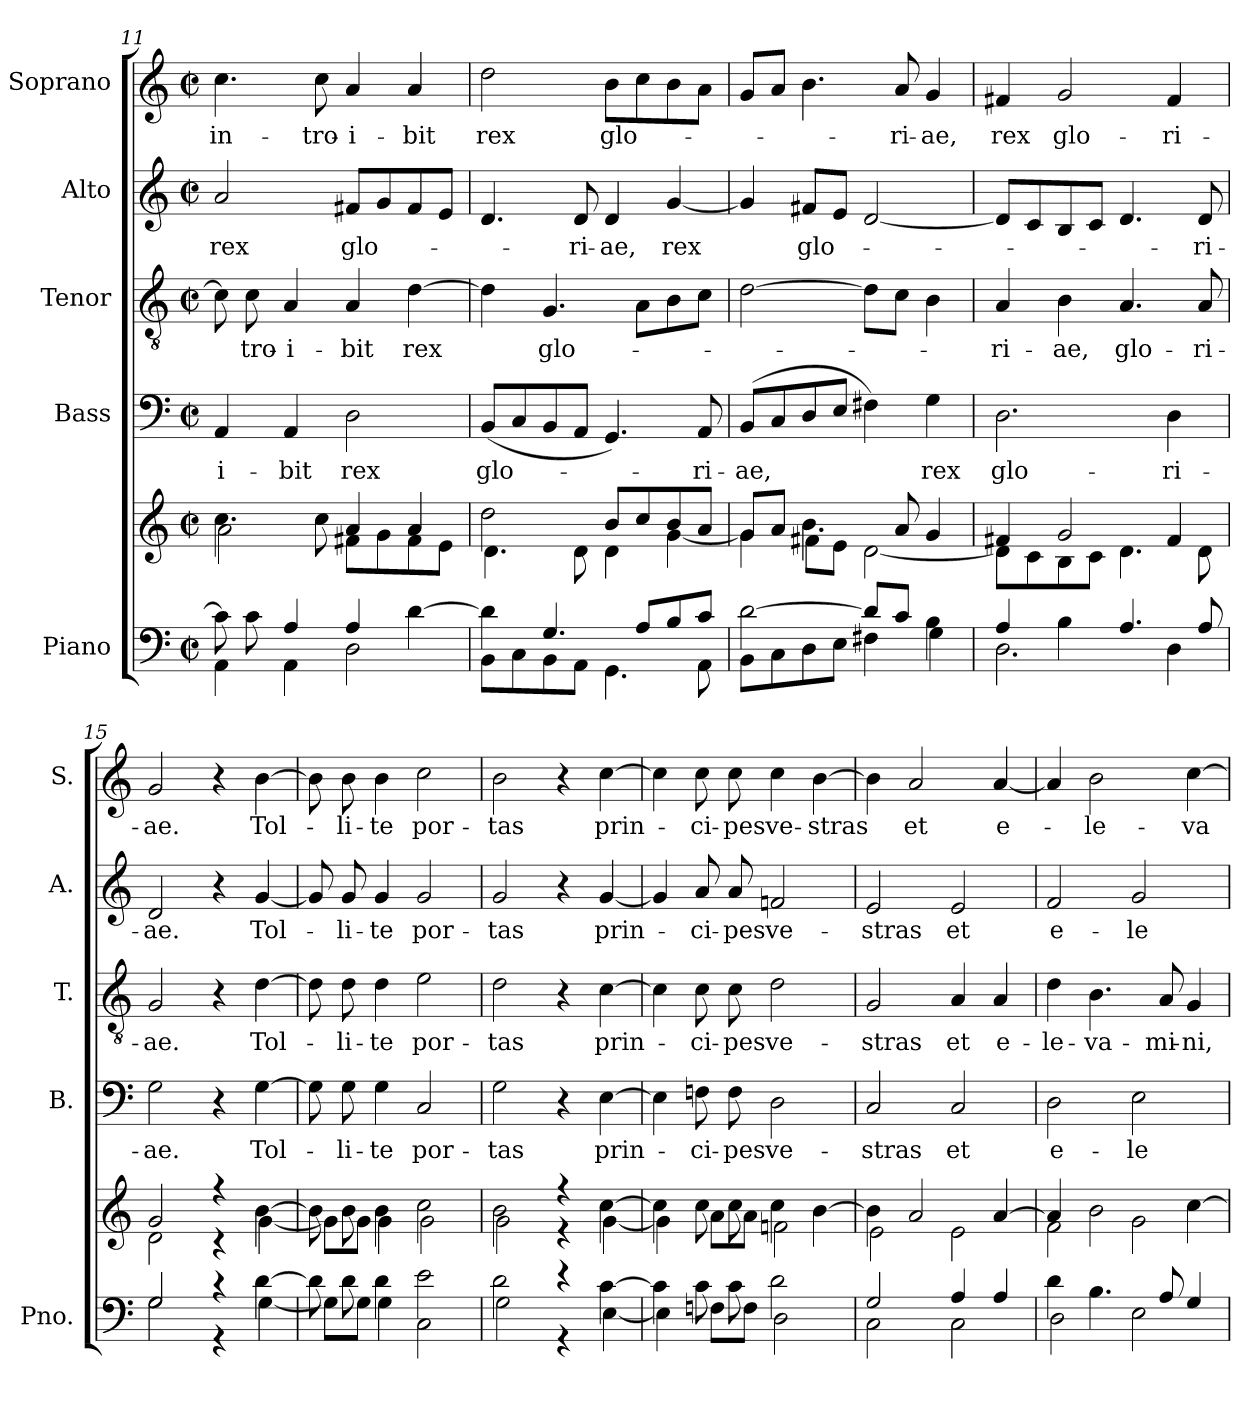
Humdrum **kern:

**kern	**kern	**kern	**text	**kern	**text	**kern	**text	**kern	**text
*part5	*part5	*part4	*part4	*part3	*part3	*part2	*part2	*part1	*part1
*staff6	*staff5	*staff4	*staff4	*staff3	*staff3	*staff2	*staff2	*staff1	*staff1
*I"Piano	*	*I"Bass	*	*I"Tenor	*	*I"Alto	*	*I"Soprano	*
*I'Pno.	*	*I'B.	*	*I'T.	*	*I'A.	*	*I'S.	*
*clefF4	*clefG2	*clefF4	*	*clefGv2	*	*clefG2	*	*clefG2	*
*k[]	*k[]	*k[]	*	*k[]	*	*k[]	*	*k[]	*
*M2/2	*M2/2	*M2/2	*	*M2/2	*	*M2/2	*	*M2/2	*
*met(c|)	*met(c|)	*met(c|)	*	*met(c|)	*	*met(c|)	*	*met(c|)	*
=11	=11	=11	=11	=11	=11	=11	=11	=11	=11
*^	*^	*	*	*	*	*	*	*	*
!	!	!	!	!	!LO:LY:b	!	!	!	!LO:LY:b	!	!LO:LY:b
8c\]	4AA\	4.cc\	2a\	4AA/	-i-	8c\]	.	2a/	rex	4.cc\	in-
!	!	!	!	!	!	!	!LO:LY:b	!	!	!	!
8c\	.	.	.	.	.	8c\	-tro-	.	.	.	.
!	!	!	!	!	!LO:LY:b	!	!LO:LY:b	!	!	!	!
4A/	4AA\	.	.	4AA/	-bit	4A/	-i-	.	.	.	.
!	!	!	!	!	!	!	!	!	!	!	!LO:LY:b
.	.	8cc\	.	.	.	.	.	.	.	8cc\	-tro-
!	!	!	!	!	!LO:LY:b	!	!LO:LY:b	!	!LO:LY:b	!	!LO:LY:b
4A/	2D\	4a/	8f#X\L	2D\	rex	4A/	-bit	8f#X/L	glo-	4a/	-i-
.	.	.	8g\	.	.	.	.	8g/	.	.	.
!	!	!	!	!	!	!	!LO:LY:b	!	!	!	!LO:LY:b
[4d\	.	4a/	8f#\	.	.	[4d\	rex	8f#/	.	4a/	-bit
.	.	.	8e\J	.	.	.	.	8e/J	.	.	.
=12	=12	=12	=12	=12	=12	=12	=12	=12	=12	=12	=12
!	!	!	!	!	!LO:LY:b	!	!	!	!	!	!LO:LY:b
4d\]	8BB\L	2dd\	4.d\	(<8BB/L	glo-	4d\]	.	4.d/	.	2dd\	rex
.	8C\	.	.	8C/	.	.	.	.	.	.	.
!	!	!	!	!	!	!	!LO:LY:b	!	!	!	!
4.G/	8BB\	.	.	8BB/	.	4.G/	glo-	.	.	.	.
!	!	!	!	!	!	!	!	!	!LO:LY:b	!	!
.	8AA\J	.	8d\	8AA/J	.	.	.	8d/	-ri-	.	.
!	!	!	!	!	!	!	!	!	!LO:LY:b	!	!LO:LY:b
.	4.GG\	8b/L	4d\	4.GG/)	.	.	.	4d/	-ae,	8b\L	glo-
8A/L	.	8cc/	.	.	.	8A\L	.	.	.	8cc\	.
!	!	!	!	!	!	!	!	!	!LO:LY:b	!	!
8B/	.	8b/	[4g\	.	.	8B\	.	[4g/	rex	8b\	.
!	!	!	!	!	!LO:LY:b	!	!	!	!	!	!
8c/J	8AA\	8a/J	.	8AA/	-ri-	8c\J	.	.	.	8a\J	.
!!LO:PB:g=z
=13	=13	=13	=13	=13	=13	=13	=13	=13	=13	=13	=13
!	!	!	!	!	!LO:LY:b	!	!	!	!	!	!
[2d\	8BB\L	8g/L	4g\]	(>8BB/L	-ae,	[2d\	.	4g/]	.	8g/L	.
.	8C\	8a/J	.	8C/	.	.	.	.	.	8a/J	.
!	!	!	!	!	!	!	!	!	!LO:LY:b	!	!
.	8D\	4.b\	8f#X\L	8D/	.	.	.	8f#X/L	glo-	4.b\	.
.	8E\J	.	8e\J	8E/J	.	.	.	8e/J	.	.	.
8d/L]	4F#X\	.	[2d\	4F#X\)	.	8d\L]	.	[2d/	.	.	.
!	!	!	!	!	!	!	!	!	!	!	!LO:LY:b
8c/J	.	8a/	.	.	.	8c\J	.	.	.	8a/	-ri-
!	!	!	!	!	!LO:LY:b	!	!	!	!	!	!LO:LY:b
4B\	4G\	4g/	.	4G\	rex	4B\	.	.	.	4g/	-ae,
=14	=14	=14	=14	=14	=14	=14	=14	=14	=14	=14	=14
!	!	!	!	!	!LO:LY:b	!	!LO:LY:b	!	!	!	!LO:LY:b
4A/	2.D\	4f#X/	8d\L]	2.D\	glo-	4A/	-ri-	8d/L]	.	4f#X/	rex
.	.	.	8c\	.	.	.	.	8c/	.	.	.
!	!	!	!	!	!	!	!LO:LY:b	!	!	!	!LO:LY:b
4B\	.	2g/	8B\	.	.	4B\	-ae,	8B/	.	2g/	glo-
.	.	.	8c\J	.	.	.	.	8c/J	.	.	.
!	!	!	!	!	!	!	!LO:LY:b	!	!	!	!
4.A/	.	.	4.d\	.	.	4.A/	glo-	4.d/	.	.	.
!	!	!	!	!	!LO:LY:b	!	!	!	!	!	!LO:LY:b
.	4D\	4f#/	.	4D\	-ri-	.	.	.	.	4f#/	-ri-
!	!	!	!	!	!	!	!LO:LY:b	!	!LO:LY:b	!	!
8A/	.	.	8d\	.	.	8A/	-ri-	8d/	-ri-	.	.
=15	=15	=15	=15	=15	=15	=15	=15	=15	=15	=15	=15
!	!	!	!	!	!LO:LY:b	!	!LO:LY:b	!	!LO:LY:b	!	!LO:LY:b
2G/	2G\	2g/	2d\	2G\	-ae.	2G/	-ae.	2d/	-ae.	2g/	-ae.
4r	4r	4r	4r	4r	.	4r	.	4r	.	4r	.
!	!	!	!	!	!LO:LY:b	!	!LO:LY:b	!	!LO:LY:b	!	!LO:LY:b
[4d\	[4G\	[4b\	[4g\	[4G\	Tol-	[4d\	Tol-	[4g/	Tol-	[4b\	Tol-
=16	=16	=16	=16	=16	=16	=16	=16	=16	=16	=16	=16
8d\]	8G\L]	8b\]	8g\L]	8G\]	.	8d\]	.	8g/]	.	8b\]	.
!	!	!	!	!	!LO:LY:b	!	!LO:LY:b	!	!LO:LY:b	!	!LO:LY:b
8d\	8G\J	8b\	8g\J	8G\	-li-	8d\	-li-	8g/	-li-	8b\	-li-
!	!	!	!	!	!LO:LY:b	!	!LO:LY:b	!	!LO:LY:b	!	!LO:LY:b
4d\	4G\	4b\	4g\	4G\	-te	4d\	-te	4g/	-te	4b\	-te
!	!	!	!	!	!LO:LY:b	!	!LO:LY:b	!	!LO:LY:b	!	!LO:LY:b
2e\	2C\	2cc\	2g\	2C/	por-	2e\	por-	2g/	por-	2cc\	por-
=17	=17	=17	=17	=17	=17	=17	=17	=17	=17	=17	=17
!	!	!	!	!	!LO:LY:b	!	!LO:LY:b	!	!LO:LY:b	!	!LO:LY:b
2d\	2G\	2b\	2g\	2G\	-tas	2d\	-tas	2g/	-tas	2b\	-tas
4r	4r	4r	4r	4r	.	4r	.	4r	.	4r	.
!	!	!	!	!	!LO:LY:b	!	!LO:LY:b	!	!LO:LY:b	!	!LO:LY:b
[4c\	[4E\	[4cc\	[4g\	[4E\	prin-	[4c\	prin-	[4g/	prin-	[4cc\	prin-
=18	=18	=18	=18	=18	=18	=18	=18	=18	=18	=18	=18
4c\]	4E\]	4cc\]	4g\]	4E\]	.	4c\]	.	4g/]	.	4cc\]	.
!	!	!	!	!	!LO:LY:b	!	!LO:LY:b	!	!LO:LY:b	!	!LO:LY:b
8c\	8Fn\L	8cc\	8a\L	8Fn\	-ci-	8c\	-ci-	8a/	-ci-	8cc\	-ci-
!	!	!	!	!	!LO:LY:b	!	!LO:LY:b	!	!LO:LY:b	!	!LO:LY:b
8c\	8F\J	8cc\	8a\J	8F\	-pes	8c\	-pes	8a/	-pes	8cc\	-pes
!	!	!	!	!	!LO:LY:b	!	!LO:LY:b	!	!LO:LY:b	!	!LO:LY:b
2d\	2D\	4cc\	2fn\	2D\	ve-	2d\	ve-	2fn/	ve-	4cc\	ve-
!	!	!	!	!	!	!	!	!	!	!	!LO:LY:b
.	.	[4b\	.	.	.	.	.	.	.	[4b\	-stras
!!LO:LB:g=z
=19	=19	=19	=19	=19	=19	=19	=19	=19	=19	=19	=19
!	!	!	!	!	!LO:LY:b	!	!LO:LY:b	!	!LO:LY:b	!	!
2G/	2C\	4b\]	2e\	2C/	-stras	2G/	-stras	2e/	-stras	4b\]	.
!	!	!	!	!	!	!	!	!	!	!	!LO:LY:b
.	.	2a/	.	.	.	.	.	.	.	2a/	et
!	!	!	!	!	!LO:LY:b	!	!LO:LY:b	!	!LO:LY:b	!	!
4A/	2C\	.	2e\	2C/	et	4A/	et	2e/	et	.	.
!	!	!	!	!	!	!	!LO:LY:b	!	!	!	!LO:LY:b
4A/	.	[4a/	.	.	.	4A/	e-	.	.	[4a/	e-
=20	=20	=20	=20	=20	=20	=20	=20	=20	=20	=20	=20
!	!	!	!	!	!LO:LY:b	!	!LO:LY:b	!	!LO:LY:b	!	!
4d\	2D\	4a/]	2f\	2D\	e-	4d\	-le-	2f/	e-	4a/]	.
!	!	!	!	!	!	!	!LO:LY:b	!	!	!	!LO:LY:b
4.B\	.	2b\	.	.	.	4.B\	-va-	.	.	2b\	-le-
!	!	!	!	!	!LO:LY:b	!	!	!	!LO:LY:b	!	!
.	2E\	.	2g\	2E\	-le-	.	.	2g/	-le-	.	.
!	!	!	!	!	!	!	!LO:LY:b	!	!	!	!
8A/	.	.	.	.	.	8A/	-mi-	.	.	.	.
!	!	!	!	!	!	!	!LO:LY:b	!	!	!	!LO:LY:b
4G/	.	[4cc\	.	.	.	4G/	-ni,	.	.	[4cc\	-va-
*v	*v	*	*	*	*	*	*	*	*	*	*
*	*v	*v	*	*	*	*	*	*	*	*
=	=	=	=	=	=	=	=	=	=
*-	*-	*-	*-	*-	*-	*-	*-	*-	*-
